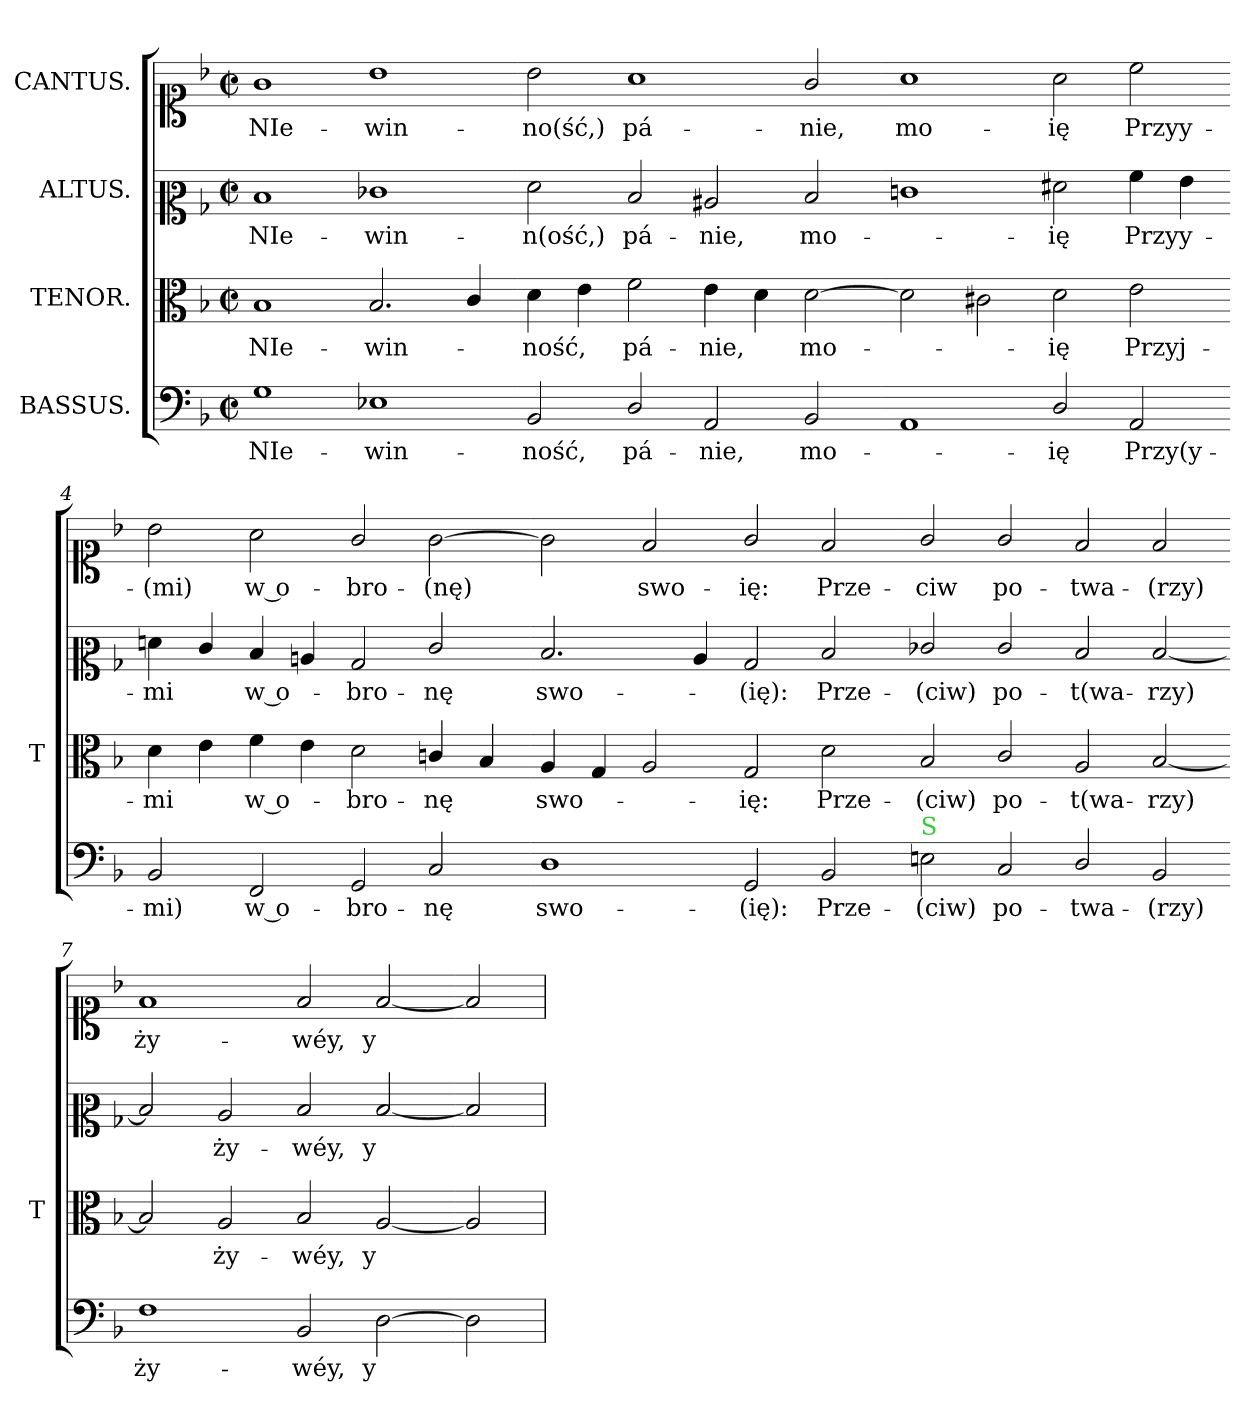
**kern	**text	**kern	**text	**kern	**text	**kern	**text
*part4	*part4	*part3	*part3	*part2	*part2	*part1	*part1
*staff4	*staff4	*staff3	*staff3	*staff2	*staff2	*staff1	*staff1
*I"BASSUS.	*	*I"TENOR.	*	*I"ALTUS.	*	*I"CANTUS.	*
*	*	*I'T	*	*	*	*	*
*clefF4	*	*clefC3	*	*clefC2	*	*clefC1	*
*k[b-]	*	*k[b-]	*	*k[b-]	*	*k[b-]	*
*M2/1	*	*M2/1	*	*M2/1	*	*M2/1	*
*met(c|)	*	*met(c|)	*	*met(c|)	*	*met(c|)	*
=1	=1	=1	=1	=1	=1	=1	=1
1G\	NIe-	1B-/	NIe-	1d/	NIe-	1g\	NIe-
1E-X\	-win-	2.B-/	-win-	1e-X\	-win-	1b-\	-win-
.	.	4c/	.	.	.	.	.
=2-	=2-	=2-	=2-	=2-	=2-	=2-	=2-
2BB-/	-ność,	4d\	-ność,	2f\	-n(ość,)	2b-\	-no(ść,)
.	.	4e\	.	.	.	.	.
2D/	pá-	2f\	pá-	2d/	pá-	1a\	pá-
2AA/	-nie,	4e\	-nie,	2c#X/	-nie,	.	.
.	.	4d\	.	.	.	.	.
2BB-/	mo-	[2d\	mo-	2d/	mo-	2g/	-nie,
=3-	=3-	=3-	=3-	=3-	=3-	=3-	=3-
1AA/	.	2d\]	.	1en\	.	1a\	mo-
.	.	2c#X\	.	.	.	.	.
2D/	-ię	2d\	-ię	2f#X\	-ię	2a\	-ię
2AA/	Przy(y-	2e\	Przyj-	4a\	Przyy-	2cc\	Przyy-
.	.	.	.	4g\	.	.	.
=4-	=4-	=4-	=4-	=4-	=4-	=4-	=4-
2BB-/	-mi)	4d\	-mi	4fn\	-mi	2b-\	-(mi)
.	.	4e\	.	4e/	.	.	.
2FF/	w o-	4f\	w o-	4d/	w o-	2a\	w o-
.	.	4e\	.	4cn/	.	.	.
2GG/	-bro-	2d\	-bro-	2B-/	-bro-	2g/	-bro-
2C/	-nę	4cn/	-nę	2e/	-nę	[2g\	-(nę)
.	.	4B-/	.	.	.	.	.
=5-	=5-	=5-	=5-	=5-	=5-	=5-	=5-
1D\	swo-	4A/	swo-	2.d/	swo-	2g\]	.
.	.	4G/	.	.	.	.	.
.	.	2A/	.	.	.	2f/	swo-
.	.	.	.	4c/	.	.	.
2GG/	-(ię):	2G/	-ię:	2B-/	-(ię):	2g/	-ię:
2BB-/	Prze-	2d\	Prze-	2d/	Prze-	2f/	Prze-
=6-	=6-	=6-	=6-	=6-	=6-	=6-	=6-
!LO:TX:a:color=limegreen:t=S	!	!	!	!	!	!	!
2En\	-(ciw)	2B-/	-(ciw)	2e-X/	-(ciw)	2g/	-ciw
2C/	po-	2c/	po-	2e-/	po-	2g/	po-
2D/	-twa-	2A/	-t(wa-	2d/	-t(wa-	2f/	-twa-
2BB-/	-(rzy)	[2B-/	-rzy)	[2d/	-rzy)	2f/	-(rzy)
=7-	=7-	=7-	=7-	=7-	=7-	=7-	=7-
1F\	ży-	2B-/]	.	2d/]	.	1f/	ży-
.	.	2A/	ży-	2c/	ży-	.	.
2BB-/	-wéy,	2B-/	-wéy,	2d/	-wéy,	2f/	-wéy,
[2D\	y	[2A/	y	[2d/	y	[2f/	y
=8-	=8-	=8-	=8-	=8-	=8-	=8-	=8-
2D\]	.	2A/]	.	2d/]	.	2f/]	.
=	=	=	=	=	=	=	=
*-	*-	*-	*-	*-	*-	*-	*-
